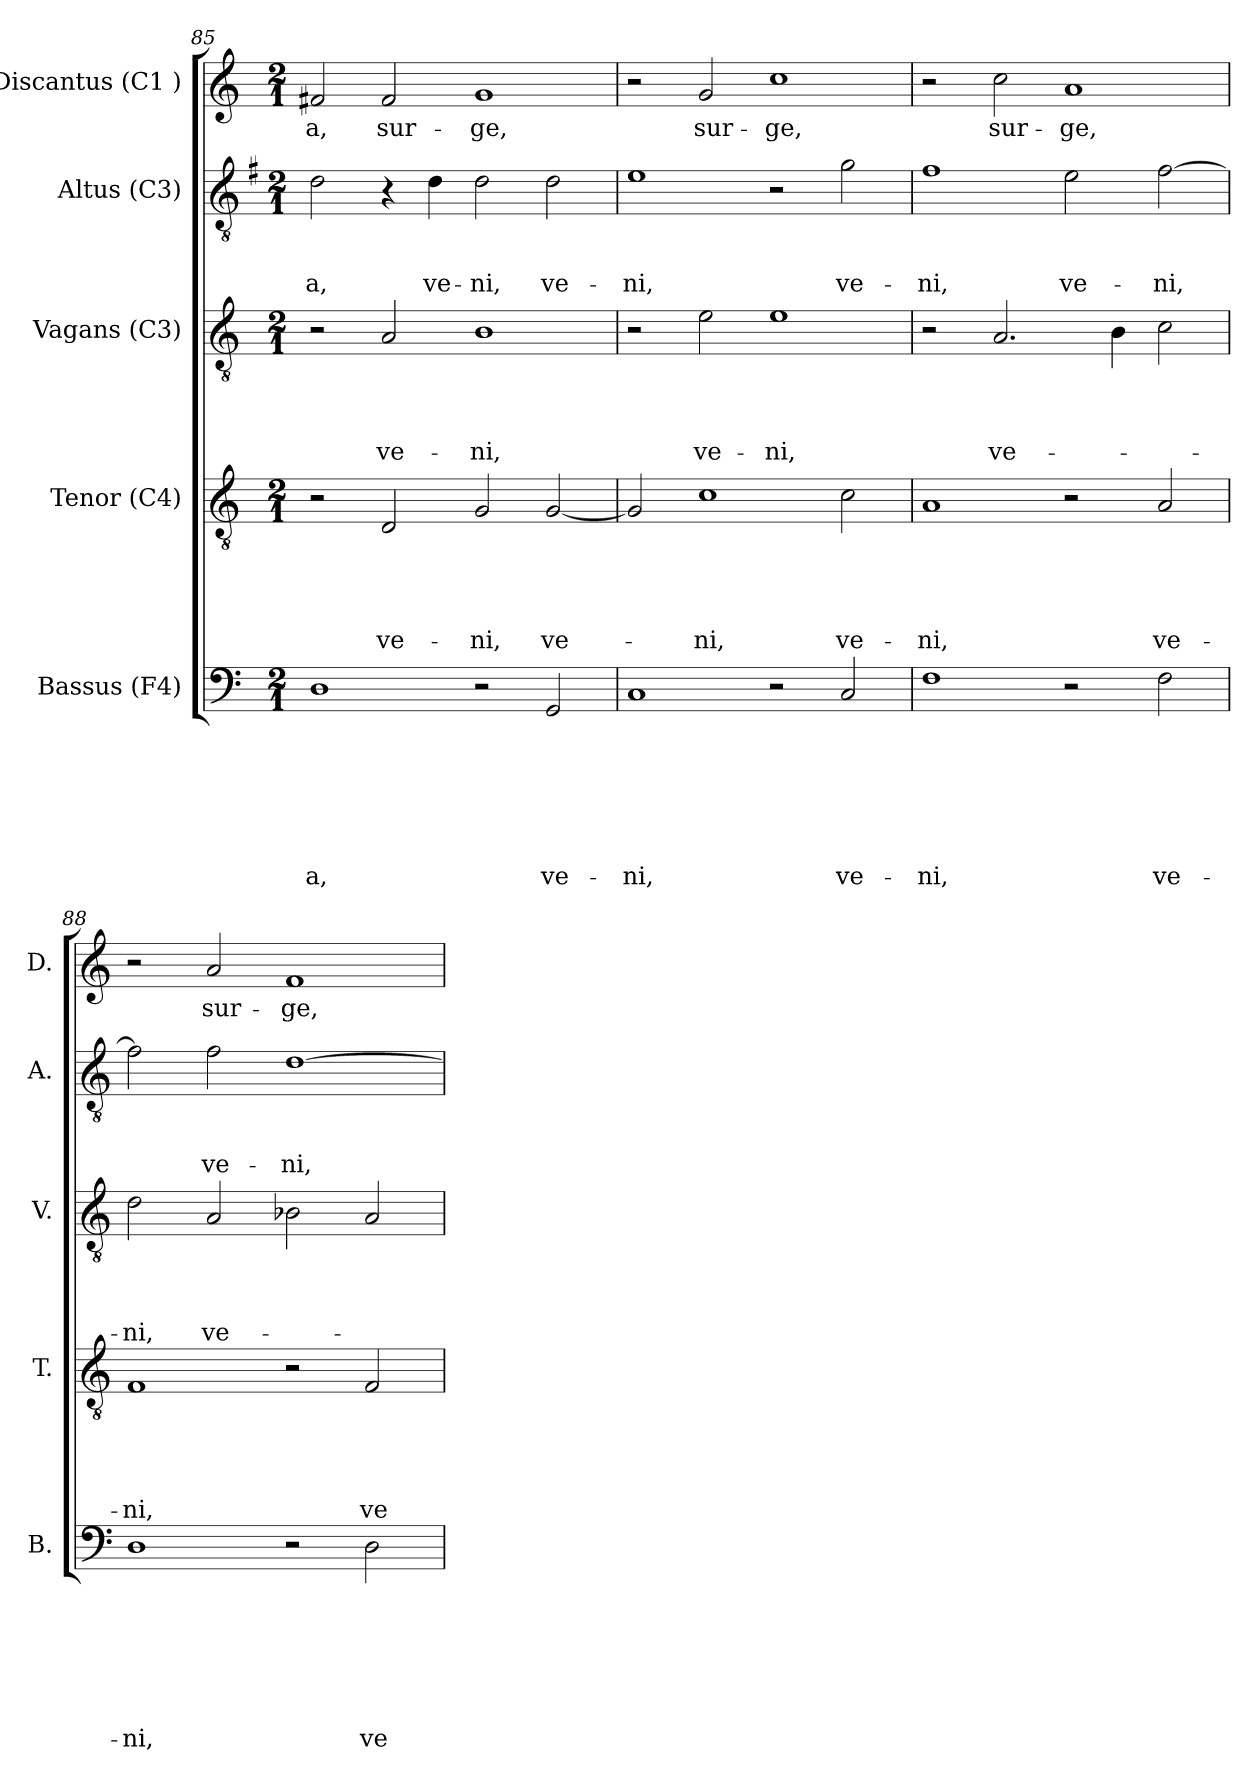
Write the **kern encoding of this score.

**kern	**text	**text	**text	**text	**text	**text	**text	**kern	**text	**text	**text	**text	**text	**kern	**text	**text	**text	**text	**kern	**text	**text	**text	**kern	**text
*part5	*part5	*part5	*part5	*part5	*part5	*part5	*part5	*part4	*part4	*part4	*part4	*part4	*part4	*part3	*part3	*part3	*part3	*part3	*part2	*part2	*part2	*part2	*part1	*part1
*staff5	*staff5	*staff5	*staff5	*staff5	*staff5	*staff5	*staff5	*staff4	*staff4	*staff4	*staff4	*staff4	*staff4	*staff3	*staff3	*staff3	*staff3	*staff3	*staff2	*staff2	*staff2	*staff2	*staff1	*staff1
*I"Bassus (F4)	*	*	*	*	*	*	*	*I"Tenor (C4)	*	*	*	*	*	*I"Vagans (C3)	*	*	*	*	*I"Altus (C3)	*	*	*	*I"Discantus (C1 )	*
*I'B.	*	*	*	*	*	*	*	*I'T.	*	*	*	*	*	*I'V.	*	*	*	*	*I'A.	*	*	*	*I'D.	*
*clefF4	*	*	*	*	*	*	*	*clefGv2	*	*	*	*	*	*clefGv2	*	*	*	*	*clefGv2	*	*	*	*clefG2	*
*k[]	*	*	*	*	*	*	*	*k[]	*	*	*	*	*	*k[]	*	*	*	*	*k[f#]	*	*	*	*k[]	*
*C:	*	*	*	*	*	*	*	*C:	*	*	*	*	*	*C:	*	*	*	*	*G:	*	*	*	*C:	*
*M2/1	*	*	*	*	*	*	*	*M2/1	*	*	*	*	*	*M2/1	*	*	*	*	*M2/1	*	*	*	*M2/1	*
=85	=85	=85	=85	=85	=85	=85	=85	=85	=85	=85	=85	=85	=85	=85	=85	=85	=85	=85	=85	=85	=85	=85	=85	=85
!	!	!	!	!	!	!	!LO:LY:b	!	!	!	!	!	!	!	!	!	!	!	!	!	!	!LO:LY:b	!	!LO:LY:b
1D	.	.	.	.	.	.	-a,	2r	.	.	.	.	.	2r	.	.	.	.	2d\	.	.	-a,	2f#X/	-a,
!	!	!	!	!	!	!	!	!	!	!	!	!	!LO:LY:b	!	!	!	!	!LO:LY:b	!	!	!	!	!	!LO:LY:b
.	.	.	.	.	.	.	.	2D/	.	.	.	.	ve-	2A/	.	.	.	ve-	4r	.	.	.	2f#/	sur-
!	!	!	!	!	!	!	!	!	!	!	!	!	!	!	!	!	!	!	!	!	!	!LO:LY:b	!	!
.	.	.	.	.	.	.	.	.	.	.	.	.	.	.	.	.	.	.	4d\	.	.	ve-	.	.
!	!	!	!	!	!	!	!	!	!	!	!	!	!LO:LY:b	!	!	!	!	!LO:LY:b	!	!	!	!LO:LY:b	!	!LO:LY:b
2r	.	.	.	.	.	.	.	2G/	.	.	.	.	-ni,	1B	.	.	.	-ni,	2d\	.	.	-ni,	1g	-ge,
!	!	!	!	!	!	!	!LO:LY:b	!	!	!	!	!	!LO:LY:b	!	!	!	!	!	!	!	!	!LO:LY:b	!	!
2GG/	.	.	.	.	.	.	ve-	[<2G/	.	.	.	.	ve-	.	.	.	.	.	2d\	.	.	ve-	.	.
!!LO:LB:g=z
=86	=86	=86	=86	=86	=86	=86	=86	=86	=86	=86	=86	=86	=86	=86	=86	=86	=86	=86	=86	=86	=86	=86	=86	=86
*	*	*	*	*	*	*	*	*	*	*	*	*	*	*	*	*	*	*	*k[]	*	*	*	*	*
*	*	*	*	*	*	*	*	*	*	*	*	*	*	*	*	*	*	*	*C:	*	*	*	*	*
!	!	!	!	!	!	!	!LO:LY:b	!	!	!	!	!	!	!	!	!	!	!	!	!	!	!LO:LY:b	!	!
1C	.	.	.	.	.	.	-ni,	2G/]	.	.	.	.	.	2r	.	.	.	.	1e	.	.	-ni,	2r	.
!	!	!	!	!	!	!	!	!	!	!	!	!	!LO:LY:b	!	!	!	!	!LO:LY:b	!	!	!	!	!	!LO:LY:b
.	.	.	.	.	.	.	.	1c	.	.	.	.	-ni,	2e\	.	.	.	ve-	.	.	.	.	2g/	sur-
!	!	!	!	!	!	!	!	!	!	!	!	!	!	!	!	!	!	!LO:LY:b	!	!	!	!	!	!LO:LY:b
2r	.	.	.	.	.	.	.	.	.	.	.	.	.	1e	.	.	.	-ni,	2r	.	.	.	1cc	-ge,
!	!	!	!	!	!	!	!LO:LY:b	!	!	!	!	!	!LO:LY:b	!	!	!	!	!	!	!	!	!LO:LY:b	!	!
2C/	.	.	.	.	.	.	ve-	2c\	.	.	.	.	ve-	.	.	.	.	.	2g\	.	.	ve-	.	.
=87	=87	=87	=87	=87	=87	=87	=87	=87	=87	=87	=87	=87	=87	=87	=87	=87	=87	=87	=87	=87	=87	=87	=87	=87
!	!	!	!	!	!	!	!LO:LY:b	!	!	!	!	!	!LO:LY:b	!	!	!	!	!	!	!	!	!LO:LY:b	!	!
1F	.	.	.	.	.	.	-ni,	1A	.	.	.	.	-ni,	2r	.	.	.	.	1f	.	.	-ni,	2r	.
!	!	!	!	!	!	!	!	!	!	!	!	!	!	!	!	!	!	!LO:LY:b	!	!	!	!	!	!LO:LY:b
.	.	.	.	.	.	.	.	.	.	.	.	.	.	2.A/	.	.	.	ve-	.	.	.	.	2cc\	sur-
!	!	!	!	!	!	!	!	!	!	!	!	!	!	!	!	!	!	!	!	!	!	!LO:LY:b	!	!LO:LY:b
2r	.	.	.	.	.	.	.	2r	.	.	.	.	.	.	.	.	.	.	2e\	.	.	ve-	1a	-ge,
.	.	.	.	.	.	.	.	.	.	.	.	.	.	4B\	.	.	.	.	.	.	.	.	.	.
!	!	!	!	!	!	!	!LO:LY:b	!	!	!	!	!	!LO:LY:b	!	!	!	!	!	!	!	!	!LO:LY:b	!	!
2F\	.	.	.	.	.	.	ve-	2A/	.	.	.	.	ve-	2c\	.	.	.	.	[>2f\	.	.	-ni,	.	.
=88	=88	=88	=88	=88	=88	=88	=88	=88	=88	=88	=88	=88	=88	=88	=88	=88	=88	=88	=88	=88	=88	=88	=88	=88
!	!	!	!	!	!	!	!LO:LY:b	!	!	!	!	!	!LO:LY:b	!	!	!	!	!LO:LY:b	!	!	!	!	!	!
1D	.	.	.	.	.	.	-ni,	1F	.	.	.	.	-ni,	2d\	.	.	.	-ni,	2f\]	.	.	.	2r	.
!	!	!	!	!	!	!	!	!	!	!	!	!	!	!	!	!	!	!LO:LY:b	!	!	!	!LO:LY:b	!	!LO:LY:b
.	.	.	.	.	.	.	.	.	.	.	.	.	.	2A/	.	.	.	ve-	2f\	.	.	ve-	2a/	sur-
!	!	!	!	!	!	!	!	!	!	!	!	!	!	!	!	!	!	!	!	!	!	!LO:LY:b	!	!LO:LY:b
2r	.	.	.	.	.	.	.	2r	.	.	.	.	.	2B-X\	.	.	.	.	[>1d	.	.	-ni,	1f	-ge,
!	!	!	!	!	!	!	!LO:LY:b	!	!	!	!	!	!LO:LY:b	!	!	!	!	!	!	!	!	!	!	!
2D\	.	.	.	.	.	.	ve-	2F/	.	.	.	.	ve-	2A/	.	.	.	.	.	.	.	.	.	.
=	=	=	=	=	=	=	=	=	=	=	=	=	=	=	=	=	=	=	=	=	=	=	=	=
*-	*-	*-	*-	*-	*-	*-	*-	*-	*-	*-	*-	*-	*-	*-	*-	*-	*-	*-	*-	*-	*-	*-	*-	*-
